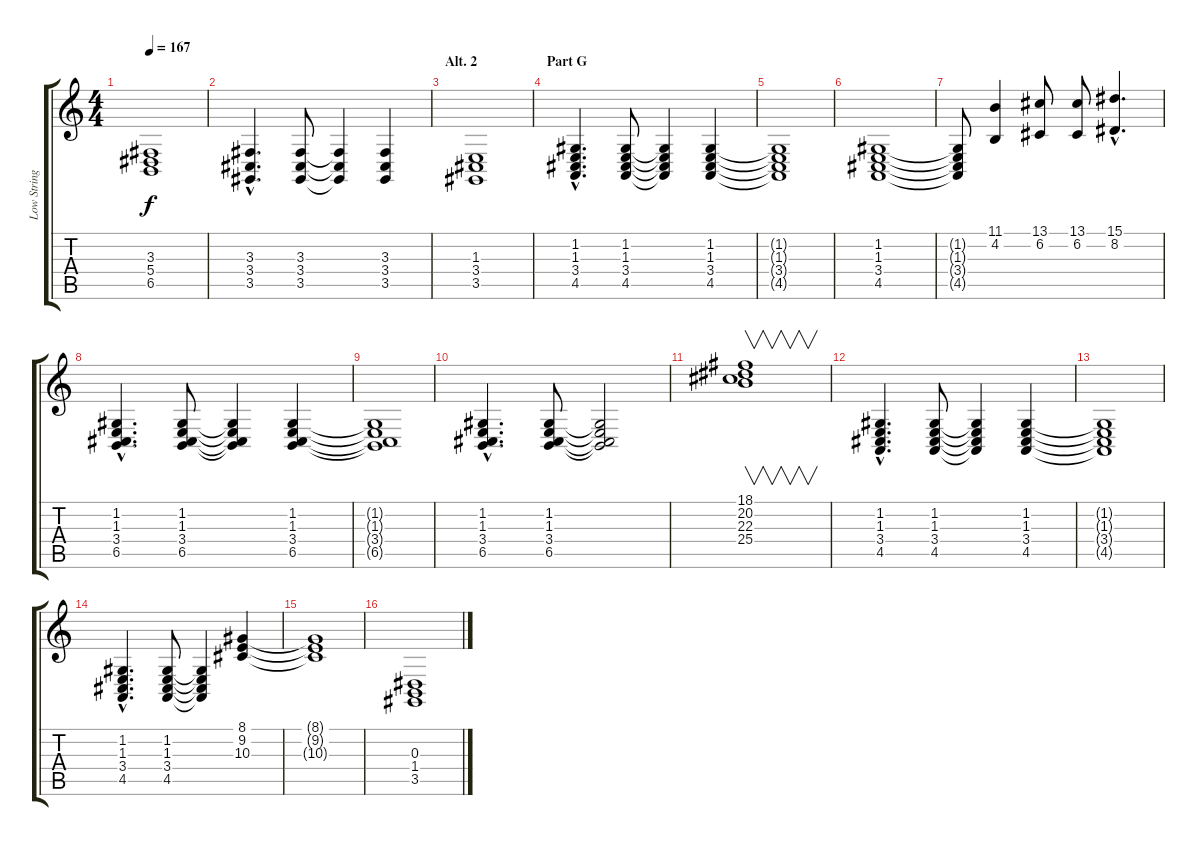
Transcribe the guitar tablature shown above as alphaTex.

\track ("Low Strings" "Low String") {instrument stringensemble1}
\staff {score tabs}
\tuning (C4 G3 Eb3 Bb2 F2 C2) {hide}
\ts (4 4)
\tempo 167
\clef g2
\ks c
(3.3 5.4 6.5).1{dy f} |
(3.3{hac} 3.4{hac} 3.5{hac}).4{d} (3.3 3.4 3.5).8 (3.3{t} 3.4{t} 3.5{t}).4 (3.3 3.4 3.5).4 |
\section ("" "Alt. 2")
(1.3 3.4 3.5).1 |
\section ("" "Part G")
(1.2{hac} 1.3{hac} 3.4{hac} 4.5{hac}).4{d} (1.2 1.3 3.4 4.5).8 (1.2{t} 1.3{t} 3.4{t} 4.5{t}).4 (1.2 1.3 3.4 4.5).4 |
(1.2{t} 1.3{t} 3.4{t} 4.5{t}).1 |
(1.2 1.3 3.4 4.5).1 |
(1.2{t} 1.3{t} 3.4{t} 4.5{t}).8 (11.1 4.2).4 (13.1 6.2).8 (13.1 6.2).8 (15.1{hac} 8.2{hac}).4{d} |
(1.2{hac} 1.3{hac} 3.4{hac} 6.5{hac}).4{d} (1.2 1.3 3.4 6.5).8 (1.2{t} 1.3{t} 3.4{t} 6.5{t}).4 (1.2 1.3 3.4 6.5).4 |
(1.2{t} 1.3{t} 3.4{t} 6.5{t}).1 |
(1.2{hac} 1.3{hac} 3.4{hac} 6.5{hac}).4{d} (1.2 1.3 3.4 6.5).8 (1.2{t} 1.3{t} 3.4{t} 6.5{t}).2 |
(18.1 20.2 22.3 25.4).1{v} |
(1.2{hac} 1.3{hac} 3.4{hac} 4.5{hac}).4{d} (1.2 1.3 3.4 4.5).8 (1.2{t} 1.3{t} 3.4{t} 4.5{t}).4 (1.2 1.3 3.4 4.5).4 |
(1.2{t} 1.3{t} 3.4{t} 4.5{t}).1 |
(1.2{hac} 1.3{hac} 3.4{hac} 4.5{hac}).4{d} (1.2 1.3 3.4 4.5).8 (1.2{t} 1.3{t} 3.4{t} 4.5{t}).4 (8.1 9.2 10.3).4 |
(8.1{t} 9.2{t} 10.3{t}).1 |
(0.3 1.4 3.5).1
